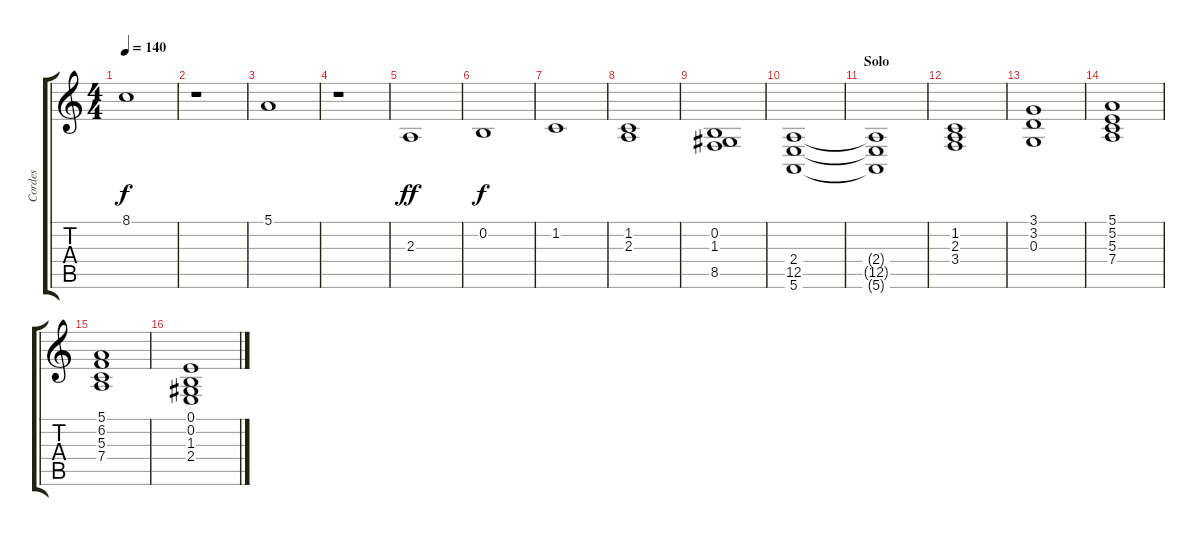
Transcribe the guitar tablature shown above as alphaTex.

\track ("Cordes" "Cordes") {instrument stringensemble2}
\staff {score tabs}
\tuning (E4 B3 G3 D3 A2 E2) {hide}
\ts (4 4)
\tempo 140
\clef g2
\ks c
8.1.1{dy f} |
r.1 |
5.1.1 |
r.1 |
2.3.1{dy ff} |
0.2.1{dy f} |
1.2.1 |
(1.2 2.3).1 |
(0.2 1.3 8.5).1 |
(2.4 12.5 5.6).1 |
\section ("" "Solo")
(2.4{t} 12.5{t} 5.6{t}).1 |
(1.2 2.3 3.4).1{volume 12} |
(3.1 3.2 0.3).1 |
(5.1 5.2 5.3 7.4).1 |
(5.1 6.2 5.3 7.4).1 |
(0.1 0.2 1.3 2.4).1
